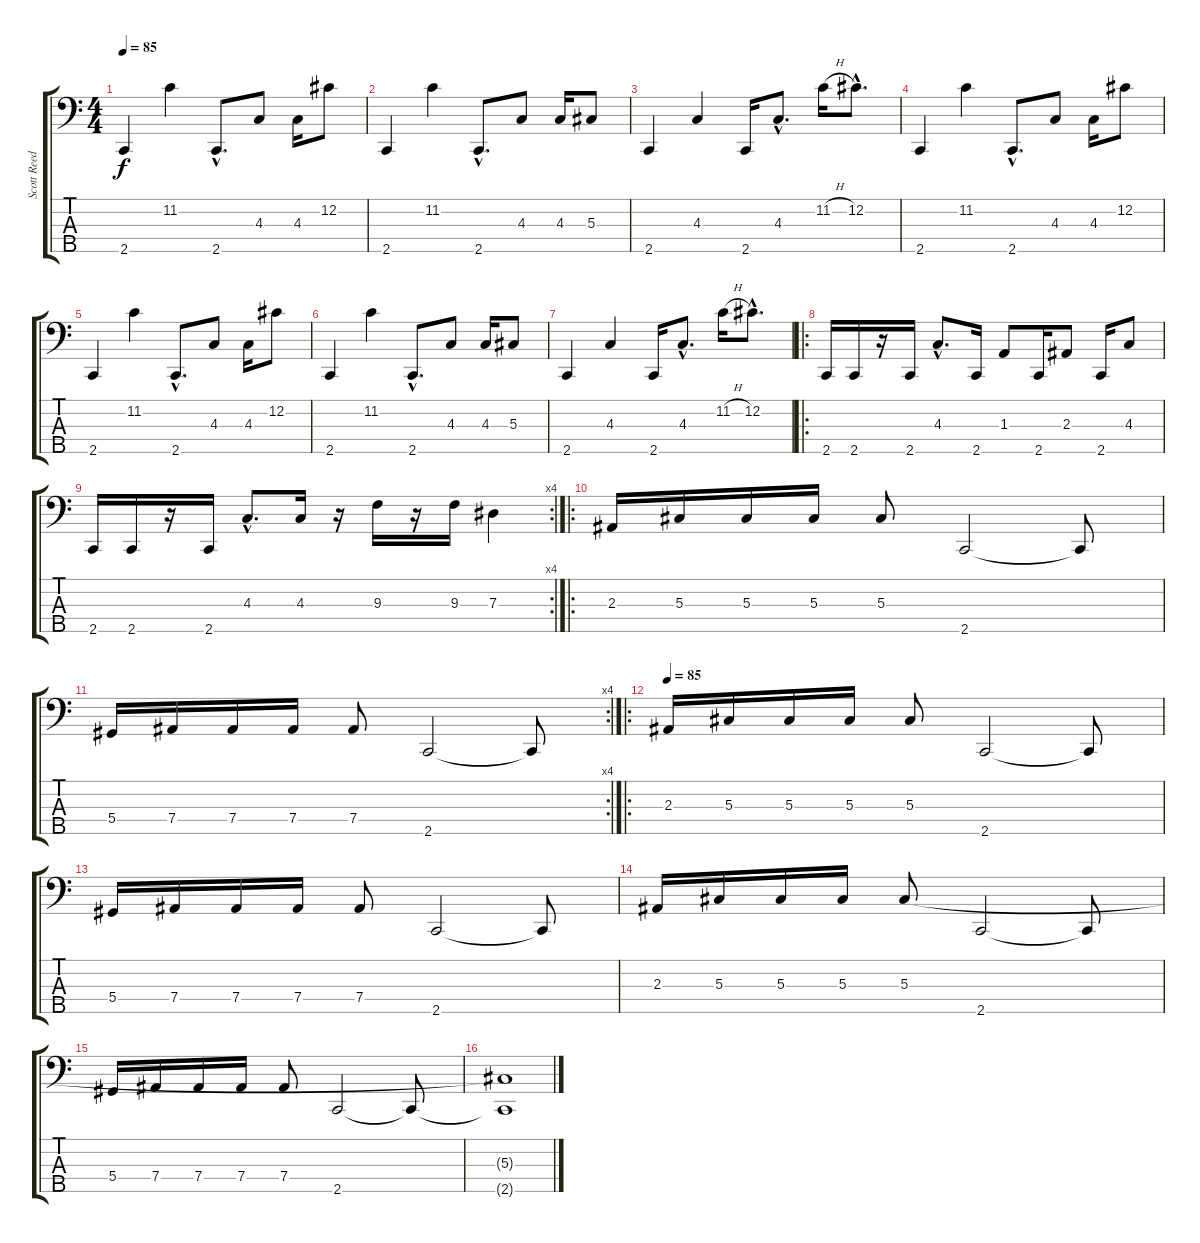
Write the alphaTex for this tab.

\track ("Scott Reeder" "Scott Reed") {instrument electricbassfinger}
\staff {score tabs}
\tuning (Gb2 Db2 Ab1 Eb1 Bb0) {hide}
\ts (4 4)
\tempo 85
\clef f4
\ks c
2.5.4{dy f} 11.2.4 2.5{hac}.8{d} 4.3.8 4.3.16 12.2.8 |
2.5.4 11.2.4 2.5{hac}.8{d} 4.3.8 4.3.16 5.3.8 |
2.5.4 4.3.4 2.5.16 4.3{hac}.8{d} 11.2{h}.16 12.2{hac}.8{d} |
2.5.4 11.2.4 2.5{hac}.8{d} 4.3.8 4.3.16 12.2.8 |
2.5.4 11.2.4 2.5{hac}.8{d} 4.3.8 4.3.16 12.2.8 |
2.5.4 11.2.4 2.5{hac}.8{d} 4.3.8 4.3.16 5.3.8 |
2.5.4 4.3.4 2.5.16 4.3{hac}.8{d} 11.2{h}.16 12.2{hac}.8{d} |
\ro
2.5.16 2.5.16 r.16 2.5.16 4.3{hac}.8{d} 2.5.16 1.3.8 2.5.16 2.3.8 2.5.16 4.3.8 |
\rc 4
2.5.16 2.5.16 r.16 2.5.16 4.3{hac}.8{d} 4.3.16 r.16 9.3.16 r.16 9.3.16 7.3.4 |
\ro
2.3.16 5.3.16 5.3.16 5.3.16 5.3.8 2.5.2 2.5{t}.8 |
\rc 4
5.4.16 7.4.16 7.4.16 7.4.16 7.4.8 2.5.2 2.5{t}.8 |
\ro
\tempo 85
2.3.16 5.3.16 5.3.16 5.3.16 5.3.8 2.5.2 2.5{t}.8 |
5.4.16 7.4.16 7.4.16 7.4.16 7.4.8 2.5.2 2.5{t}.8 |
2.3.16 5.3.16 5.3.16 5.3.16 5.3.8 2.5.2 2.5{t}.8 |
5.4.16 7.4.16 7.4.16 7.4.16 7.4.8 2.5.2 2.5{t}.8 |
(5.3{t} 2.5{t}).1
